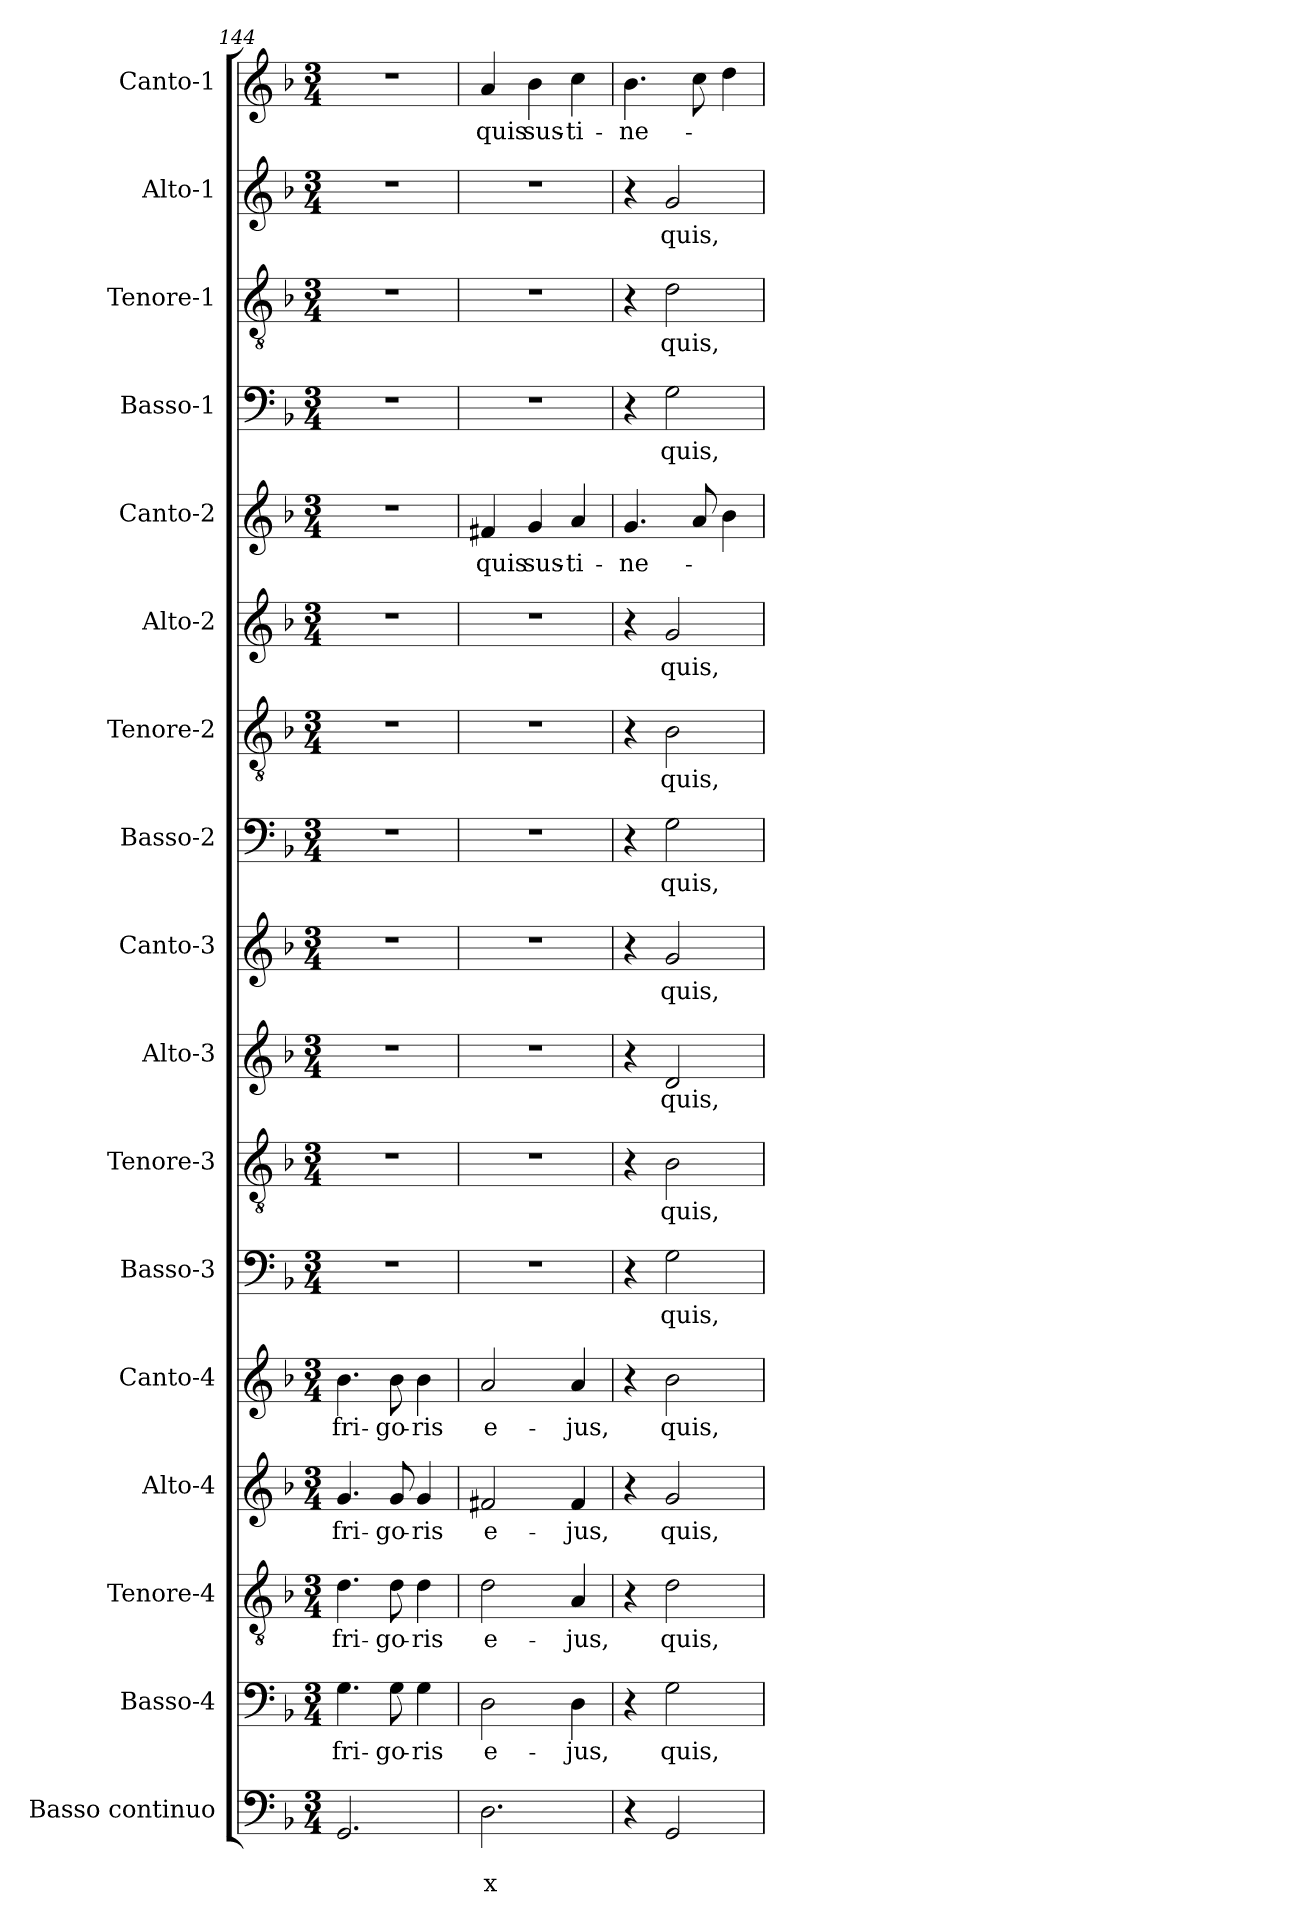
**kern	**text	**text	**kern	**text	**kern	**text	**kern	**text	**kern	**text	**kern	**text	**kern	**text	**kern	**text	**kern	**text	**kern	**text	**kern	**text	**kern	**text	**kern	**text	**kern	**text	**kern	**text	**kern	**text	**kern	**text
*part17	*part17	*part17	*part16	*part16	*part15	*part15	*part14	*part14	*part13	*part13	*part12	*part12	*part11	*part11	*part10	*part10	*part9	*part9	*part8	*part8	*part7	*part7	*part6	*part6	*part5	*part5	*part4	*part4	*part3	*part3	*part2	*part2	*part1	*part1
*staff17	*staff17	*staff17	*staff16	*staff16	*staff15	*staff15	*staff14	*staff14	*staff13	*staff13	*staff12	*staff12	*staff11	*staff11	*staff10	*staff10	*staff9	*staff9	*staff8	*staff8	*staff7	*staff7	*staff6	*staff6	*staff5	*staff5	*staff4	*staff4	*staff3	*staff3	*staff2	*staff2	*staff1	*staff1
*I"Basso continuo	*	*	*I"Basso-4	*	*I"Tenore-4	*	*I"Alto-4	*	*I"Canto-4	*	*I"Basso-3	*	*I"Tenore-3	*	*I"Alto-3	*	*I"Canto-3	*	*I"Basso-2	*	*I"Tenore-2	*	*I"Alto-2	*	*I"Canto-2	*	*I"Basso-1	*	*I"Tenore-1	*	*I"Alto-1	*	*I"Canto-1	*
*I'BC	*	*	*I'B4	*	*I'T4	*	*I'A4	*	*I'C4	*	*I'B3	*	*I'T3	*	*I'A3	*	*I'C3	*	*I'B2	*	*I'T2	*	*I'A2	*	*I'C2	*	*I'B1	*	*I'T1	*	*I'A1	*	*I'C1	*
*clefF4	*	*	*clefF4	*	*clefGv2	*	*clefG2	*	*clefG2	*	*clefF4	*	*clefGv2	*	*clefG2	*	*clefG2	*	*clefF4	*	*clefGv2	*	*clefG2	*	*clefG2	*	*clefF4	*	*clefGv2	*	*clefG2	*	*clefG2	*
*k[b-]	*	*	*k[b-]	*	*k[b-]	*	*k[b-]	*	*k[b-]	*	*k[b-]	*	*k[b-]	*	*k[b-]	*	*k[b-]	*	*k[b-]	*	*k[b-]	*	*k[b-]	*	*k[b-]	*	*k[b-]	*	*k[b-]	*	*k[b-]	*	*k[b-]	*
*F:	*	*	*F:	*	*F:	*	*F:	*	*F:	*	*F:	*	*F:	*	*F:	*	*F:	*	*F:	*	*F:	*	*F:	*	*F:	*	*F:	*	*F:	*	*F:	*	*F:	*
*M3/4	*	*	*M3/4	*	*M3/4	*	*M3/4	*	*M3/4	*	*M3/4	*	*M3/4	*	*M3/4	*	*M3/4	*	*M3/4	*	*M3/4	*	*M3/4	*	*M3/4	*	*M3/4	*	*M3/4	*	*M3/4	*	*M3/4	*
=144	=144	=144	=144	=144	=144	=144	=144	=144	=144	=144	=144	=144	=144	=144	=144	=144	=144	=144	=144	=144	=144	=144	=144	=144	=144	=144	=144	=144	=144	=144	=144	=144	=144	=144
!	!	!	!	!LO:LY:b	!	!	!	!	!	!	!	!	!	!	!	!	!	!	!	!	!	!	!	!	!	!	!	!	!	!	!	!	!	!
!	!	!	!	!	!	!LO:LY:b	!	!	!	!	!	!	!	!	!	!	!	!	!	!	!	!	!	!	!	!	!	!	!	!	!	!	!	!
!	!	!	!	!	!	!	!	!LO:LY:b	!	!	!	!	!	!	!	!	!	!	!	!	!	!	!	!	!	!	!	!	!	!	!	!	!	!
!	!	!	!	!	!	!	!	!	!	!LO:LY:b	!	!	!	!	!	!	!	!	!	!	!	!	!	!	!	!	!	!	!	!	!	!	!	!
2.GG/	.	.	4.G\	fri-	4.d\	fri-	4.g/	fri-	4.b-\	fri-	2.r	.	2.r	.	2.r	.	2.r	.	2.r	.	2.r	.	2.r	.	2.r	.	2.r	.	2.r	.	2.r	.	2.r	.
!	!	!	!	!LO:LY:b	!	!	!	!	!	!	!	!	!	!	!	!	!	!	!	!	!	!	!	!	!	!	!	!	!	!	!	!	!	!
!	!	!	!	!	!	!LO:LY:b	!	!	!	!	!	!	!	!	!	!	!	!	!	!	!	!	!	!	!	!	!	!	!	!	!	!	!	!
!	!	!	!	!	!	!	!	!LO:LY:b	!	!	!	!	!	!	!	!	!	!	!	!	!	!	!	!	!	!	!	!	!	!	!	!	!	!
!	!	!	!	!	!	!	!	!	!	!LO:LY:b	!	!	!	!	!	!	!	!	!	!	!	!	!	!	!	!	!	!	!	!	!	!	!	!
.	.	.	8G\	-go-	8d\	-go-	8g/	-go-	8b-\	-go-	.	.	.	.	.	.	.	.	.	.	.	.	.	.	.	.	.	.	.	.	.	.	.	.
!	!	!	!	!LO:LY:b	!	!	!	!	!	!	!	!	!	!	!	!	!	!	!	!	!	!	!	!	!	!	!	!	!	!	!	!	!	!
!	!	!	!	!	!	!LO:LY:b	!	!	!	!	!	!	!	!	!	!	!	!	!	!	!	!	!	!	!	!	!	!	!	!	!	!	!	!
!	!	!	!	!	!	!	!	!LO:LY:b	!	!	!	!	!	!	!	!	!	!	!	!	!	!	!	!	!	!	!	!	!	!	!	!	!	!
!	!	!	!	!	!	!	!	!	!	!LO:LY:b	!	!	!	!	!	!	!	!	!	!	!	!	!	!	!	!	!	!	!	!	!	!	!	!
.	.	.	4G\	-ris	4d\	-ris	4g/	-ris	4b-\	-ris	.	.	.	.	.	.	.	.	.	.	.	.	.	.	.	.	.	.	.	.	.	.	.	.
!!LO:PB:g=z
=145	=145	=145	=145	=145	=145	=145	=145	=145	=145	=145	=145	=145	=145	=145	=145	=145	=145	=145	=145	=145	=145	=145	=145	=145	=145	=145	=145	=145	=145	=145	=145	=145	=145	=145
!	!	!LO:LY:b	!	!	!	!	!	!	!	!	!	!	!	!	!	!	!	!	!	!	!	!	!	!	!	!	!	!	!	!	!	!	!	!
!	!	!	!	!LO:LY:b	!	!	!	!	!	!	!	!	!	!	!	!	!	!	!	!	!	!	!	!	!	!	!	!	!	!	!	!	!	!
!	!	!	!	!	!	!LO:LY:b	!	!	!	!	!	!	!	!	!	!	!	!	!	!	!	!	!	!	!	!	!	!	!	!	!	!	!	!
!	!	!	!	!	!	!	!	!LO:LY:b	!	!	!	!	!	!	!	!	!	!	!	!	!	!	!	!	!	!	!	!	!	!	!	!	!	!
!	!	!	!	!	!	!	!	!	!	!LO:LY:b	!	!	!	!	!	!	!	!	!	!	!	!	!	!	!	!	!	!	!	!	!	!	!	!
!	!	!	!	!	!	!	!	!	!	!	!	!	!	!	!	!	!	!	!	!	!	!	!	!	!	!LO:LY:b	!	!	!	!	!	!	!	!
!	!	!	!	!	!	!	!	!	!	!	!	!	!	!	!	!	!	!	!	!	!	!	!	!	!	!	!	!	!	!	!	!	!	!LO:LY:b
2.D\	.	x	2D\	e-	2d\	e-	2f#X/	e-	2a/	e-	2.r	.	2.r	.	2.r	.	2.r	.	2.r	.	2.r	.	2.r	.	4f#X/	quis	2.r	.	2.r	.	2.r	.	4a/	quis
!	!	!	!	!	!	!	!	!	!	!	!	!	!	!	!	!	!	!	!	!	!	!	!	!	!	!LO:LY:b	!	!	!	!	!	!	!	!
!	!	!	!	!	!	!	!	!	!	!	!	!	!	!	!	!	!	!	!	!	!	!	!	!	!	!	!	!	!	!	!	!	!	!LO:LY:b
.	.	.	.	.	.	.	.	.	.	.	.	.	.	.	.	.	.	.	.	.	.	.	.	.	4g/	sus-	.	.	.	.	.	.	4b-\	sus-
!	!	!	!	!LO:LY:b	!	!	!	!	!	!	!	!	!	!	!	!	!	!	!	!	!	!	!	!	!	!	!	!	!	!	!	!	!	!
!	!	!	!	!	!	!LO:LY:b	!	!	!	!	!	!	!	!	!	!	!	!	!	!	!	!	!	!	!	!	!	!	!	!	!	!	!	!
!	!	!	!	!	!	!	!	!LO:LY:b	!	!	!	!	!	!	!	!	!	!	!	!	!	!	!	!	!	!	!	!	!	!	!	!	!	!
!	!	!	!	!	!	!	!	!	!	!LO:LY:b	!	!	!	!	!	!	!	!	!	!	!	!	!	!	!	!	!	!	!	!	!	!	!	!
!	!	!	!	!	!	!	!	!	!	!	!	!	!	!	!	!	!	!	!	!	!	!	!	!	!	!LO:LY:b	!	!	!	!	!	!	!	!
!	!	!	!	!	!	!	!	!	!	!	!	!	!	!	!	!	!	!	!	!	!	!	!	!	!	!	!	!	!	!	!	!	!	!LO:LY:b
.	.	.	4D\	-jus,	4A/	-jus,	4f#/	-jus,	4a/	-jus,	.	.	.	.	.	.	.	.	.	.	.	.	.	.	4a/	-ti-	.	.	.	.	.	.	4cc\	-ti-
=146	=146	=146	=146	=146	=146	=146	=146	=146	=146	=146	=146	=146	=146	=146	=146	=146	=146	=146	=146	=146	=146	=146	=146	=146	=146	=146	=146	=146	=146	=146	=146	=146	=146	=146
!	!	!	!	!	!	!	!	!	!	!	!	!	!	!	!	!	!	!	!	!	!	!	!	!	!	!LO:LY:b	!	!	!	!	!	!	!	!
!	!	!	!	!	!	!	!	!	!	!	!	!	!	!	!	!	!	!	!	!	!	!	!	!	!	!	!	!	!	!	!	!	!	!LO:LY:b
4r	.	.	4r	.	4r	.	4r	.	4r	.	4r	.	4r	.	4r	.	4r	.	4r	.	4r	.	4r	.	4.g/	-ne-	4r	.	4r	.	4r	.	4.b-\	-ne-
!	!	!	!	!LO:LY:b	!	!	!	!	!	!	!	!	!	!	!	!	!	!	!	!	!	!	!	!	!	!	!	!	!	!	!	!	!	!
!	!	!	!	!	!	!LO:LY:b	!	!	!	!	!	!	!	!	!	!	!	!	!	!	!	!	!	!	!	!	!	!	!	!	!	!	!	!
!	!	!	!	!	!	!	!	!LO:LY:b	!	!	!	!	!	!	!	!	!	!	!	!	!	!	!	!	!	!	!	!	!	!	!	!	!	!
!	!	!	!	!	!	!	!	!	!	!LO:LY:b	!	!	!	!	!	!	!	!	!	!	!	!	!	!	!	!	!	!	!	!	!	!	!	!
!	!	!	!	!	!	!	!	!	!	!	!	!LO:LY:b	!	!	!	!	!	!	!	!	!	!	!	!	!	!	!	!	!	!	!	!	!	!
!	!	!	!	!	!	!	!	!	!	!	!	!	!	!LO:LY:b	!	!	!	!	!	!	!	!	!	!	!	!	!	!	!	!	!	!	!	!
!	!	!	!	!	!	!	!	!	!	!	!	!	!	!	!	!LO:LY:b	!	!	!	!	!	!	!	!	!	!	!	!	!	!	!	!	!	!
!	!	!	!	!	!	!	!	!	!	!	!	!	!	!	!	!	!	!LO:LY:b	!	!	!	!	!	!	!	!	!	!	!	!	!	!	!	!
!	!	!	!	!	!	!	!	!	!	!	!	!	!	!	!	!	!	!	!	!LO:LY:b	!	!	!	!	!	!	!	!	!	!	!	!	!	!
!	!	!	!	!	!	!	!	!	!	!	!	!	!	!	!	!	!	!	!	!	!	!LO:LY:b	!	!	!	!	!	!	!	!	!	!	!	!
!	!	!	!	!	!	!	!	!	!	!	!	!	!	!	!	!	!	!	!	!	!	!	!	!LO:LY:b	!	!	!	!	!	!	!	!	!	!
!	!	!	!	!	!	!	!	!	!	!	!	!	!	!	!	!	!	!	!	!	!	!	!	!	!	!	!	!LO:LY:b	!	!	!	!	!	!
!	!	!	!	!	!	!	!	!	!	!	!	!	!	!	!	!	!	!	!	!	!	!	!	!	!	!	!	!	!	!LO:LY:b	!	!	!	!
!	!	!	!	!	!	!	!	!	!	!	!	!	!	!	!	!	!	!	!	!	!	!	!	!	!	!	!	!	!	!	!	!LO:LY:b	!	!
2GG/	.	.	2G\	quis,	2d\	quis,	2g/	quis,	2b-\	quis,	2G\	quis,	2B-\	quis,	2d/	quis,	2g/	quis,	2G\	quis,	2B-\	quis,	2g/	quis,	.	.	2G\	quis,	2d\	quis,	2g/	quis,	.	.
.	.	.	.	.	.	.	.	.	.	.	.	.	.	.	.	.	.	.	.	.	.	.	.	.	8a/	.	.	.	.	.	.	.	8cc\	.
.	.	.	.	.	.	.	.	.	.	.	.	.	.	.	.	.	.	.	.	.	.	.	.	.	4b-\	.	.	.	.	.	.	.	4dd\	.
=	=	=	=	=	=	=	=	=	=	=	=	=	=	=	=	=	=	=	=	=	=	=	=	=	=	=	=	=	=	=	=	=	=	=
*-	*-	*-	*-	*-	*-	*-	*-	*-	*-	*-	*-	*-	*-	*-	*-	*-	*-	*-	*-	*-	*-	*-	*-	*-	*-	*-	*-	*-	*-	*-	*-	*-	*-	*-
